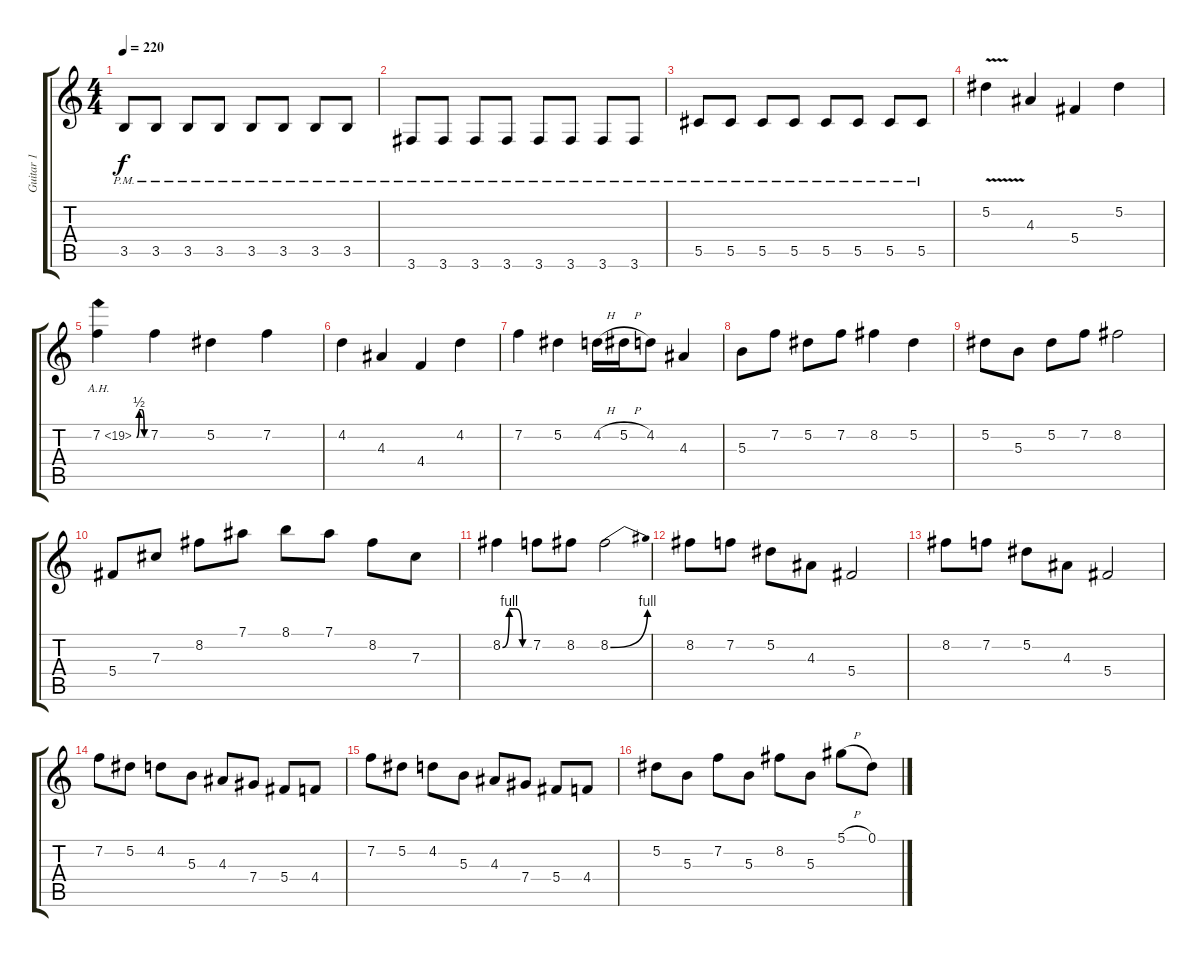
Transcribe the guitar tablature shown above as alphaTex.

\track ("Guitar 1" "Guitar 1") {instrument distortionguitar}
\staff {score tabs}
\tuning (Eb4 Bb3 Gb3 Db3 Ab2 Eb2) {hide}
\ts (4 4)
\tempo 220
\clef g2
\ks c
3.5{pm}.8{dy f} 3.5{pm}.8 3.5{pm}.8 3.5{pm}.8 3.5{pm}.8 3.5{pm}.8 3.5{pm}.8 3.5{pm}.8 |
3.6{pm}.8 3.6{pm}.8 3.6{pm}.8 3.6{pm}.8 3.6{pm}.8 3.6{pm}.8 3.6{pm}.8 3.6{pm}.8 |
5.5{pm}.8 5.5{pm}.8 5.5{pm}.8 5.5{pm}.8 5.5{pm}.8 5.5{pm}.8 5.5{pm}.8 5.5{pm}.8 |
5.2{v}.4 4.3.4 5.4.4 5.2.4 |
7.2{be (custom 0 0 15 2 30 2 45 0 60 0) ah 12}.4 7.2.4 5.2.4 7.2.4 |
4.2.4 4.3.4 4.4.4 4.2.4 |
7.2.4 5.2.4 4.2{h}.16 5.2{h}.16 4.2.8 4.3.4 |
5.3.8 7.2.8 5.2.8 7.2.8 8.2.4 5.2.4 |
5.2.8 5.3.8 5.2.8 7.2.8 8.2.2 |
5.4.8 7.3.8 8.2.8 7.1.8 8.1.8 7.1.8 8.2.8 7.3.8 |
8.2{be (custom 0 0 15 4 30 4 45 0 60 0)}.4 7.2.8 8.2.8 8.2{be (bend 0 0 60 4)}.2 |
8.2.8 7.2.8 5.2.8 4.3.8 5.4.2 |
8.2.8 7.2.8 5.2.8 4.3.8 5.4.2 |
7.2.8 5.2.8 4.2.8 5.3.8 4.3.8 7.4.8 5.4.8 4.4.8 |
7.2.8 5.2.8 4.2.8 5.3.8 4.3.8 7.4.8 5.4.8 4.4.8 |
5.2.8 5.3.8 7.2.8 5.3.8 8.2.8 5.3.8 5.1{h}.8 0.1.8
